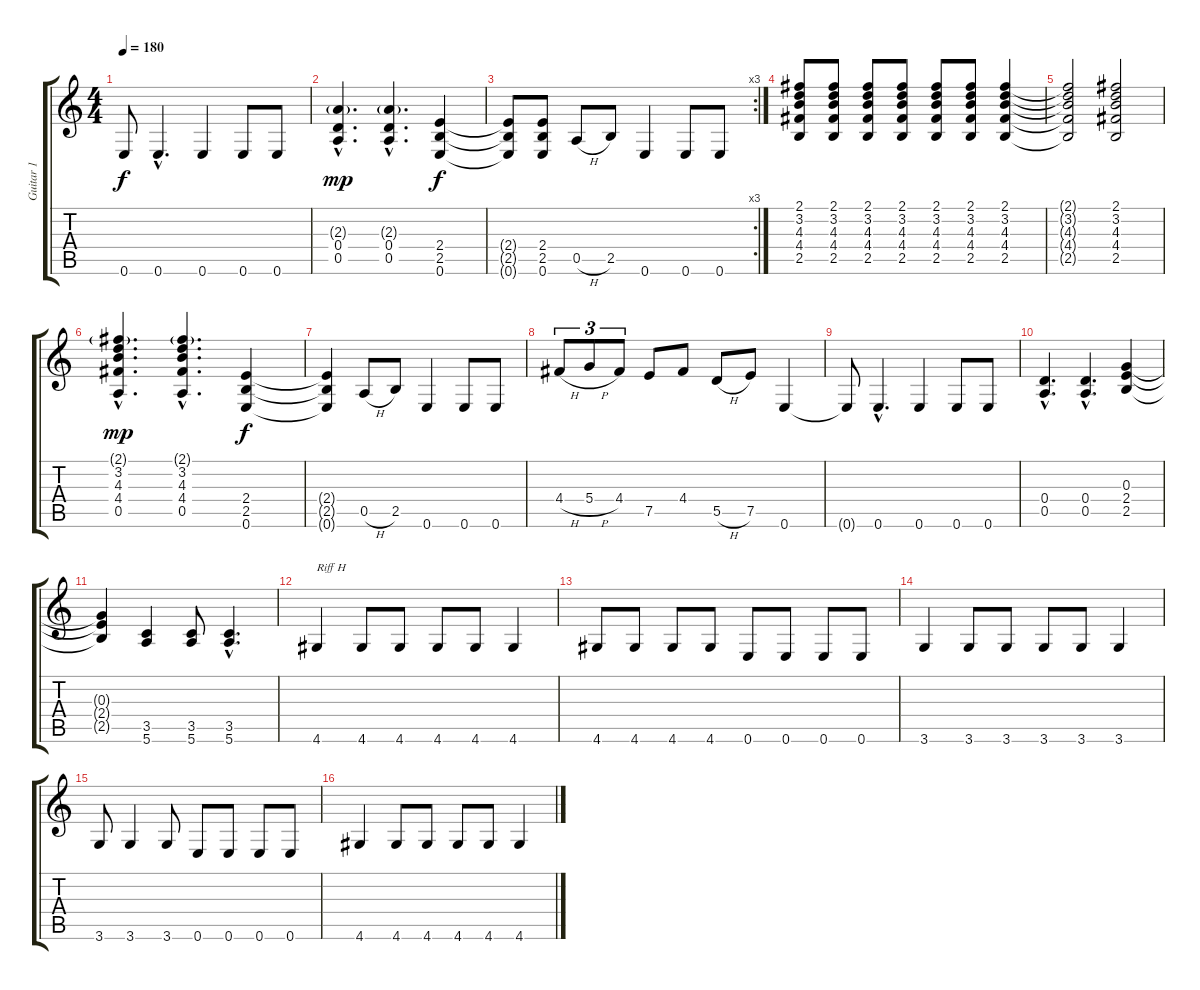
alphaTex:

\track ("Guitar 1" "Guitar 1") {instrument distortionguitar}
\staff {score tabs}
\tuning (E4 B3 G3 D3 A2 E2) {hide}
\ts (4 4)
\tempo 180
\clef g2
\ks c
0.6{t}.8{dy f} 0.6{hac}.4{d} 0.6.4 0.6.8 0.6.8 |
(2.3{g hac} 0.4{hac} 0.5{hac}).4{d dy mp} (2.3{g hac} 0.4{hac} 0.5{hac}).4{d} (2.4 2.5 0.6).4{dy f} |
\rc 3
(2.4{t} 2.5{t} 0.6{t}).8 (2.4 2.5 0.6).8 0.5{h}.8 2.5.8 0.6.4 0.6.8 0.6.8 |
(2.1 3.2 4.3 4.4 2.5).8 (2.1 3.2 4.3 4.4 2.5).8 (2.1 3.2 4.3 4.4 2.5).8 (2.1 3.2 4.3 4.4 2.5).8 (2.1 3.2 4.3 4.4 2.5).8 (2.1 3.2 4.3 4.4 2.5).8 (2.1 3.2 4.3 4.4 2.5).4 |
(2.1{t} 3.2{t} 4.3{t} 4.4{t} 2.5{t}).2 (2.1 3.2 4.3 4.4 2.5).2 |
(2.1{g hac} 3.2{hac} 4.3{hac} 4.4{hac} 0.5{hac}).4{d dy mp} (2.1{g hac} 3.2{hac} 4.3{hac} 4.4{hac} 0.5{hac}).4{d} (2.4 2.5 0.6).4{dy f} |
(2.4{t} 2.5{t} 0.6{t}).4 0.5{h}.8 2.5.8 0.6.4 0.6.8 0.6.8 |
4.4{h}.8{tu (3 2)} 5.4{h}.8{tu (3 2)} 4.4.8{tu (3 2)} 7.5.8 4.4.8 5.5{h}.8 7.5.8 0.6.4 |
0.6{t}.8 0.6{hac}.4{d} 0.6.4 0.6.8 0.6.8 |
(0.4{hac} 0.5{hac}).4{d} (0.4{hac} 0.5{hac}).4{d} (0.3 2.4 2.5).4 |
(0.3{t} 2.4{t} 2.5{t}).4 (3.5 5.6).4 (3.5 5.6).8 (3.5{hac} 5.6{hac}).4{d} |
4.6.4{txt "Riff H"} 4.6.8 4.6.8 4.6.8 4.6.8 4.6.4 |
4.6.8 4.6.8 4.6.8 4.6.8 0.6.8 0.6.8 0.6.8 0.6.8 |
3.6.4 3.6.8 3.6.8 3.6.8 3.6.8 3.6.4 |
3.6.8 3.6.4 3.6.8 0.6.8 0.6.8 0.6.8 0.6.8 |
4.6.4 4.6.8 4.6.8 4.6.8 4.6.8 4.6.4
